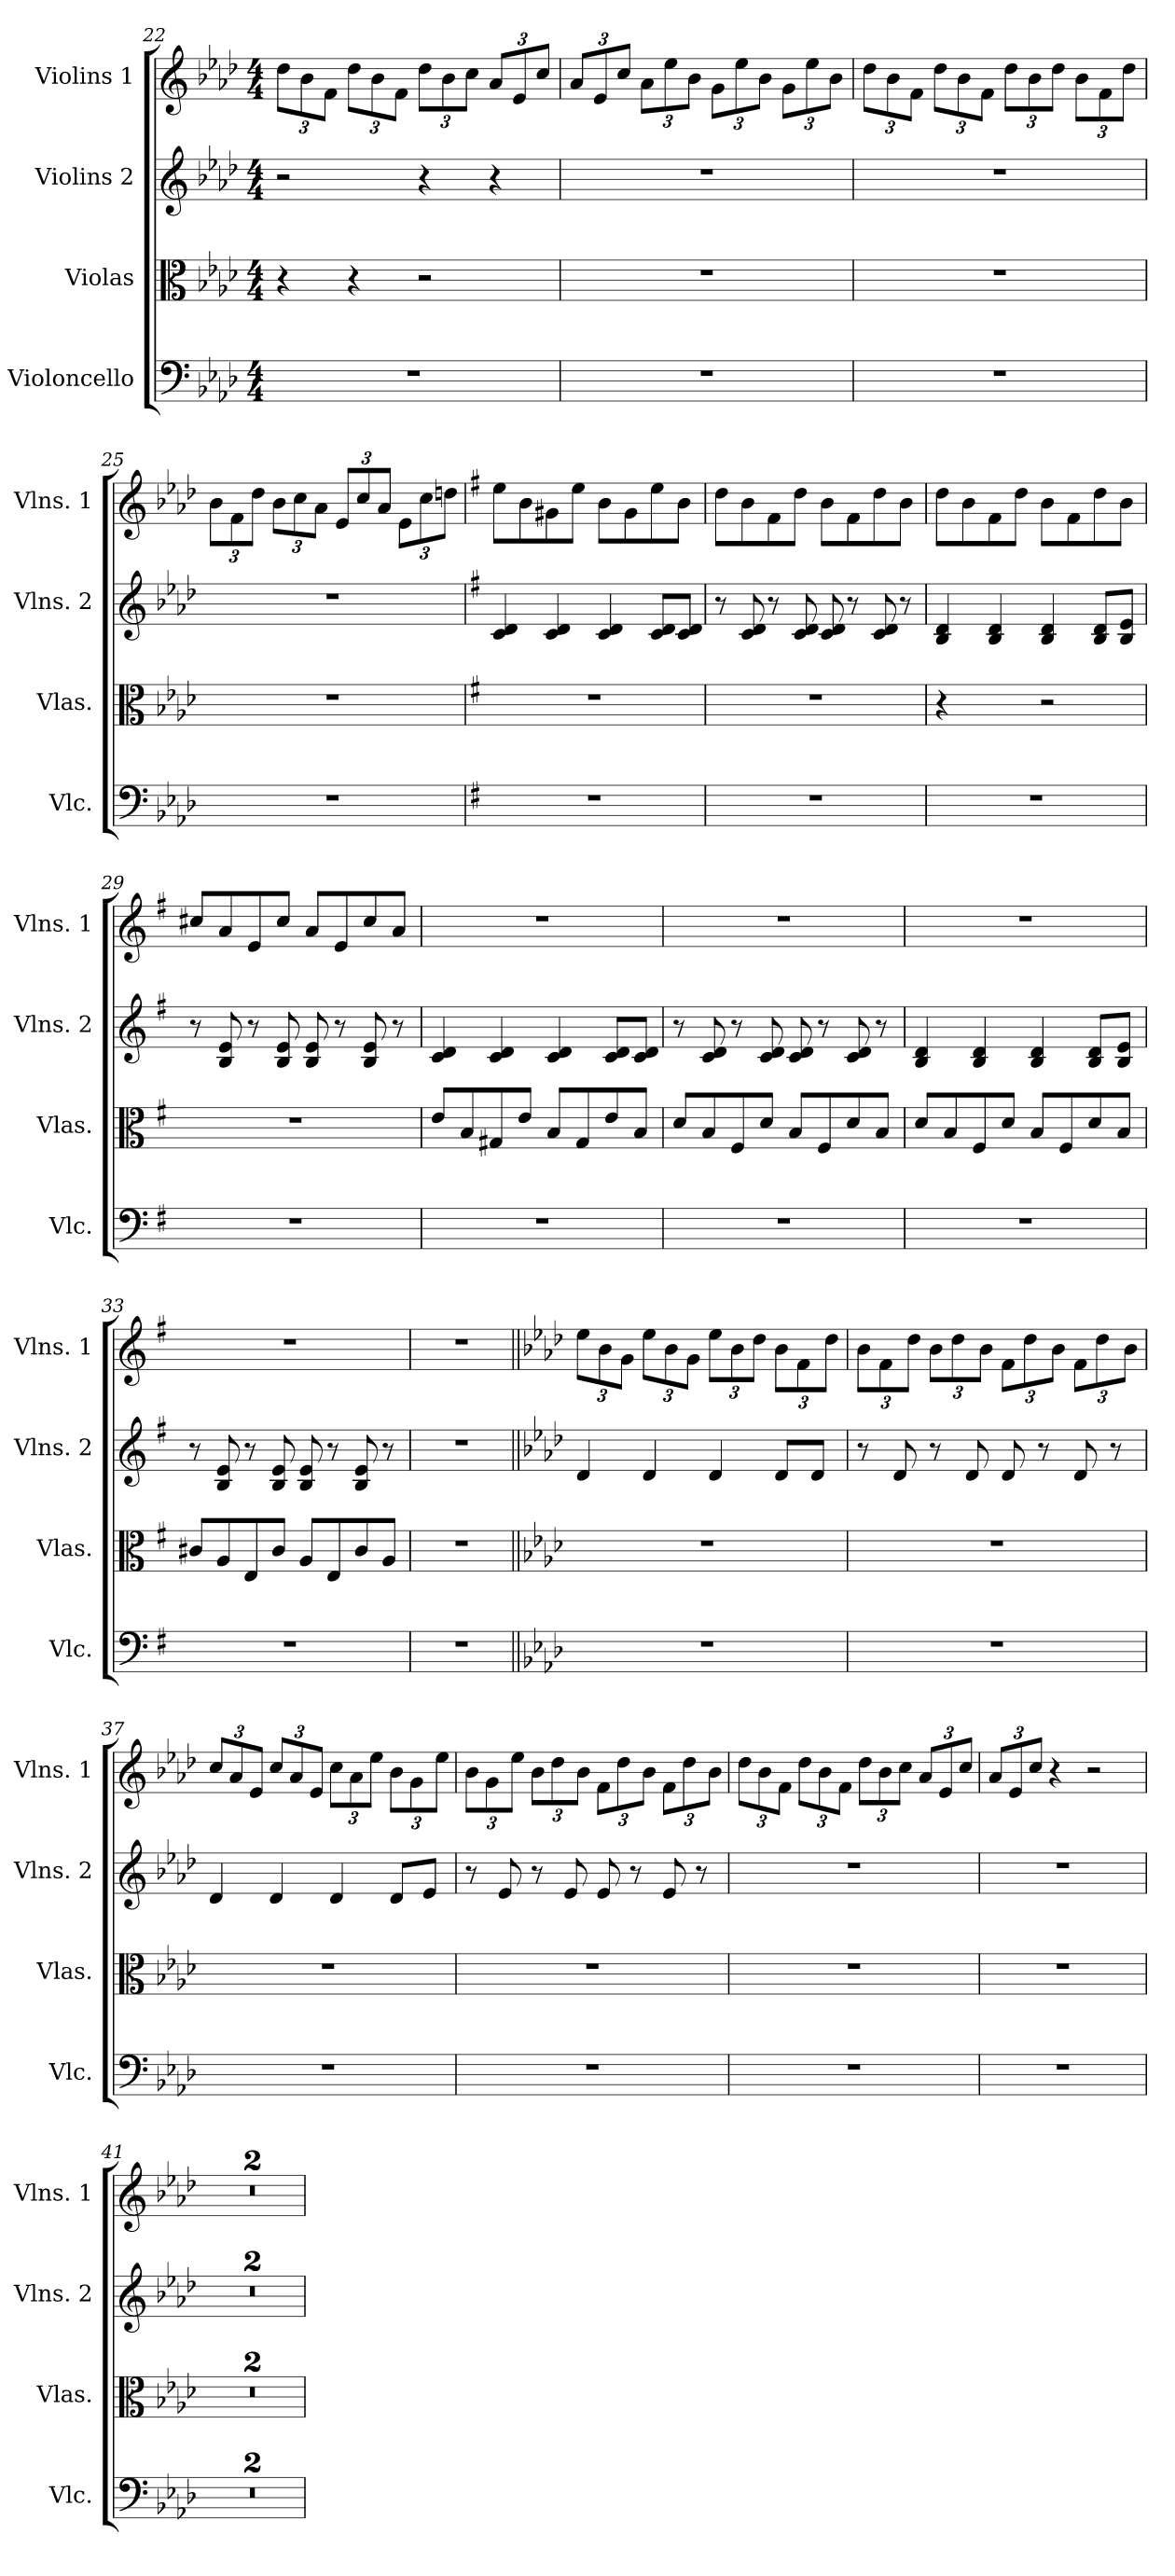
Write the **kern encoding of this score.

**kern	**kern	**kern	**kern
*part4	*part3	*part2	*part1
*staff4	*staff3	*staff2	*staff1
*I"Violoncello	*I"Violas	*I"Violins 2	*I"Violins 1
*I'Vlc.	*I'Vlas.	*I'Vlns. 2	*I'Vlns. 1
!!LO:LB:g=z
*clefF4	*clefC3	*clefG2	*clefG2
*k[b-e-a-d-]	*k[b-e-a-d-]	*k[b-e-a-d-]	*k[b-e-a-d-]
*A-:	*A-:	*A-:	*A-:
*M4/4	*M4/4	*M4/4	*M4/4
*	*	*	*Xbrackettup
=22	=22	=22	=22
1r	4r	2r	12dd-\L
.	.	.	12b-\
.	.	.	12f\J
.	4r	.	12dd-\L
.	.	.	12b-\
.	.	.	12f\J
.	2r	4r	12dd-\L
.	.	.	12b-\
.	.	.	12cc\J
.	.	4r	12a-/L
.	.	.	12e-/
.	.	.	12cc/J
=23	=23	=23	=23
1r	1r	1r	12a-/L
.	.	.	12e-/
.	.	.	12cc/J
.	.	.	12a-\L
.	.	.	12ee-\
.	.	.	12b-\J
.	.	.	12g\L
.	.	.	12ee-\
.	.	.	12b-\J
.	.	.	12g\L
.	.	.	12ee-\
.	.	.	12b-\J
=24	=24	=24	=24
1r	1r	1r	12dd-\L
.	.	.	12b-\
.	.	.	12f\J
.	.	.	12dd-\L
.	.	.	12b-\
.	.	.	12f\J
.	.	.	12dd-\L
.	.	.	12b-\
.	.	.	12dd-\J
.	.	.	12b-\L
.	.	.	12f\
.	.	.	12dd-\J
!!LO:PB:g=z
=25	=25	=25	=25
1r	1r	1r	12b-\L
.	.	.	12f\
.	.	.	12dd-\J
.	.	.	12b-\L
.	.	.	12cc\
.	.	.	12a-\J
.	.	.	12e-/L
.	.	.	12cc/
.	.	.	12a-/J
.	.	.	12e-\L
.	.	.	12cc\
.	.	.	12ddn\J
=26	=26	=26	=26
*k[f#]	*k[f#]	*k[f#]	*k[f#]
*G:	*G:	*G:	*G:
*	*	*	*MM125
1r	1r	4c/ 4d/	8ee\L
.	.	.	8b\
.	.	4c/ 4d/	8g#X\
.	.	.	8ee\J
.	.	4c/ 4d/	8b\L
.	.	.	8g#\
.	.	8c/ 8d/L	8ee\
.	.	8c/ 8d/J	8b\J
=27	=27	=27	=27
1r	1r	8r	8dd\L
.	.	8c/ 8d/	8b\
.	.	8r	8f#\
.	.	8c/ 8d/	8dd\J
.	.	8c/ 8d/	8b\L
.	.	8r	8f#\
.	.	8c/ 8d/	8dd\
.	.	8r	8b\J
!!LO:LB:g=z
=28	=28	=28	=28
1r	4r	4B/ 4d/	8dd\L
.	.	.	8b\
.	4ryy	4B/ 4d/	8f#\
.	.	.	8dd\J
.	2r	4B/ 4d/	8b\L
.	.	.	8f#\
.	.	8B/ 8d/L	8dd\
.	.	8B/ 8e/J	8b\J
=29	=29	=29	=29
1r	1r	8r	8cc#X/L
.	.	8B/ 8e/	8a/
.	.	8r	8e/
.	.	8B/ 8e/	8cc#/J
.	.	8B/ 8e/	8a/L
.	.	8r	8e/
.	.	8B/ 8e/	8cc#/
.	.	8r	8a/J
=30	=30	=30	=30
1r	8e/L	4c/ 4d/	1r
.	8B/	.	.
.	8G#X/	4c/ 4d/	.
.	8e/J	.	.
.	8B/L	4c/ 4d/	.
.	8G#/	.	.
.	8e/	8c/ 8d/L	.
.	8B/J	8c/ 8d/J	.
!!LO:LB:g=z
=31	=31	=31	=31
1r	8d/L	8r	1r
.	8B/	8c/ 8d/	.
.	8F#/	8r	.
.	8d/J	8c/ 8d/	.
.	8B/L	8c/ 8d/	.
.	8F#/	8r	.
.	8d/	8c/ 8d/	.
.	8B/J	8r	.
=32	=32	=32	=32
1r	8d/L	4B/ 4d/	1r
.	8B/	.	.
.	8F#/	4B/ 4d/	.
.	8d/J	.	.
.	8B/L	4B/ 4d/	.
.	8F#/	.	.
.	8d/	8B/ 8d/L	.
.	8B/J	8B/ 8e/J	.
=33	=33	=33	=33
1r	8c#X/L	8r	1r
.	8A/	8B/ 8e/	.
.	8E/	8r	.
.	8c#/J	8B/ 8e/	.
.	8A/L	8B/ 8e/	.
.	8E/	8r	.
.	8c#/	8B/ 8e/	.
.	8A/J	8r	.
=34	=34	=34	=34
1r	1r	1r	1r
!!LO:PB:g=z
=35||	=35||	=35||	=35||
*k[b-e-a-d-]	*k[b-e-a-d-]	*k[b-e-a-d-]	*k[b-e-a-d-]
*A-:	*A-:	*A-:	*A-:
1r	1r	4d-/	12ee-\L
.	.	.	12b-\
.	.	.	12g\J
.	.	4d-/	12ee-\L
.	.	.	12b-\
.	.	.	12g\J
.	.	4d-/	12ee-\L
.	.	.	12b-\
.	.	.	12dd-\J
.	.	8d-/L	12b-\L
.	.	.	12f\
.	.	8d-/J	.
.	.	.	12dd-\J
=36	=36	=36	=36
1r	1r	8r	12b-\L
.	.	.	12f\
.	.	8d-/	.
.	.	.	12dd-\J
.	.	8r	12b-\L
.	.	.	12dd-\
.	.	8d-/	.
.	.	.	12b-\J
.	.	8d-/	12f\L
.	.	.	12dd-\
.	.	8r	.
.	.	.	12b-\J
.	.	8d-/	12f\L
.	.	.	12dd-\
.	.	8r	.
.	.	.	12b-\J
=37	=37	=37	=37
1r	1r	4d-/	12cc/L
.	.	.	12a-/
.	.	.	12e-/J
.	.	4d-/	12cc/L
.	.	.	12a-/
.	.	.	12e-/J
.	.	4d-/	12cc\L
.	.	.	12a-\
.	.	.	12ee-\J
.	.	8d-/L	12b-\L
.	.	.	12g\
.	.	8e-/J	.
.	.	.	12ee-\J
!!LO:LB:g=z
=38	=38	=38	=38
1r	1r	8r	12b-\L
.	.	.	12g\
.	.	8e-/	.
.	.	.	12ee-\J
.	.	8r	12b-\L
.	.	.	12dd-\
.	.	8e-/	.
.	.	.	12b-\J
.	.	8e-/	12f\L
.	.	.	12dd-\
.	.	8r	.
.	.	.	12b-\J
.	.	8e-/	12f\L
.	.	.	12dd-\
.	.	8r	.
.	.	.	12b-\J
=39	=39	=39	=39
1r	1r	1r	12dd-\L
.	.	.	12b-\
.	.	.	12f\J
.	.	.	12dd-\L
.	.	.	12b-\
.	.	.	12f\J
.	.	.	12dd-\L
.	.	.	12b-\
.	.	.	12cc\J
.	.	.	12a-/L
.	.	.	12e-/
.	.	.	12cc/J
=40	=40	=40	=40
1r	1r	1r	12a-/L
.	.	.	12e-/
.	.	.	12cc/J
.	.	.	4r
.	.	.	2r
=41	=41	=41	=41
1r	1r	1r	1r
=42	=42	=42	=42
1r	1r	1r	1r
=	=	=	=
*-	*-	*-	*-
